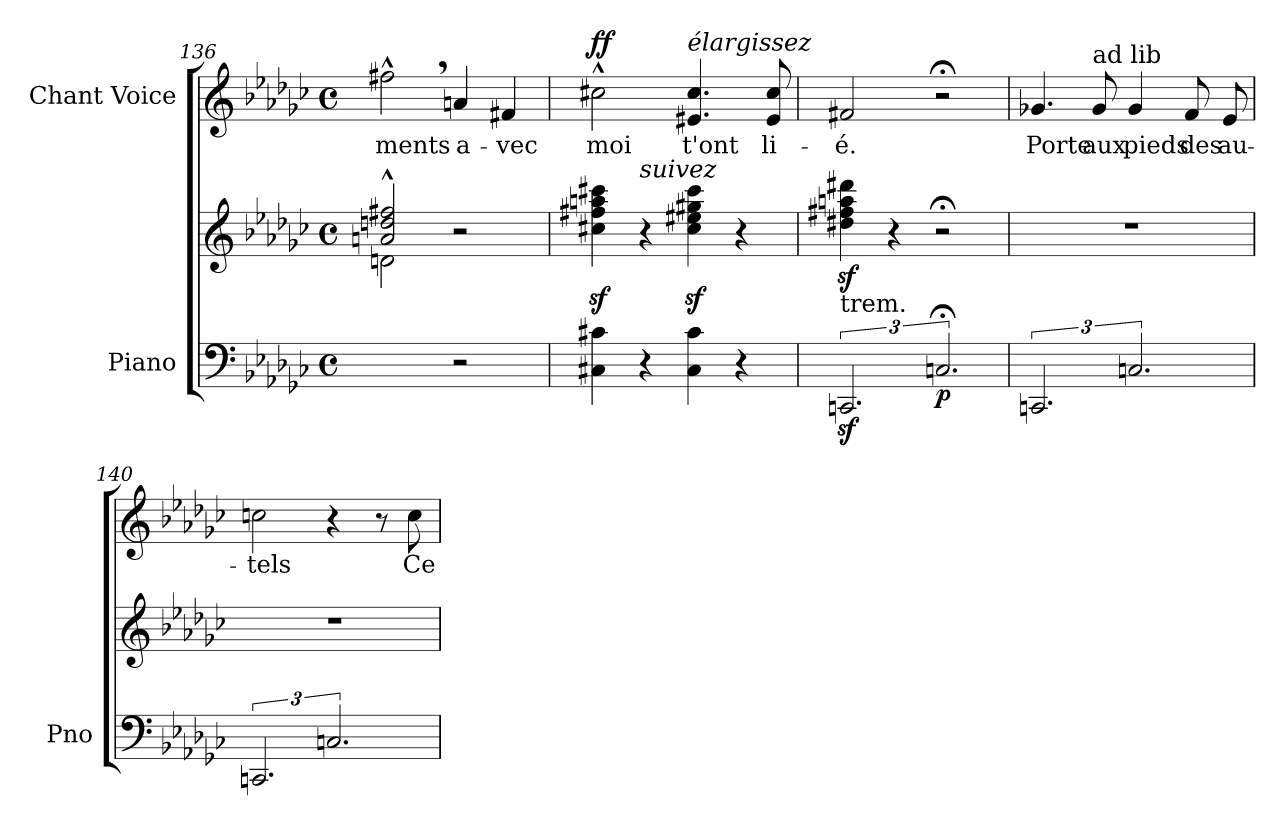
**kern	**kern	**dynam	**kern	**text	**dynam
*part2	*part2	*part2	*part1	*part1	*part1
*staff3	*staff2	*staff2/3	*staff1	*staff1	*staff1
*I"Piano	*	*	*I"Chant Voice	*	*
*I'Pno	*	*	*	*	*
*clefF4	*clefG2	*	*clefG2	*	*
*k[b-e-a-d-g-c-]	*k[b-e-a-d-g-c-]	*	*k[b-e-a-d-g-c-]	*	*
*M4/4	*M4/4	*	*M4/4	*	*
*met(c)	*met(c)	*	*met(c)	*	*
=136	=136	=136	=136	=136	=136
*	*^	*	*	*	*
2ryy	2an/^^ 2ddn/^^ 2ff#X/^^	2dn\	.	2ff#X^^,\	-ments	.
2r	2r	2ryy	.	4an/	a-	.
.	.	.	.	4f#X/	-vec	.
*	*v	*v	*	*	*	*
=137	=137	=137	=137	=137	=137
!	!	!	!	!	!LO:DY:a
4C#X\ 4c#X\	4cc#X\z< 4ff#X\z< 4aan\z< 4ccc#X\z<	.	2cc#X^^\	moi	ff
!	!LO:TX:i:t=suivez	!	!	!	!
4r	4r	.	.	.	.
!	!	!	!LO:TX:i:t=élargissez	!	!
4C#\ 4c#\	4cc#\z< 4ee#X\z< 4gg#X\z< 4ccc#\z<	.	4.e#X/ 4.cc#/	t'ont	.
4r	4r	.	.	.	.
.	.	.	8e#/ 8cc#/	li-	.
=138	=138	=138	=138	=138	=138
!LO:TX:a:t=trem.	!	!	!	!	!
3.CCnz<	4dd#X\z< 4ff#X\z< 4aan\z< 4ddd#X\z<	.	2f#X/	-é.	.
.	4r	.	.	.	.
!	!	!LO:DY:b=2	!	!	!
3.Cn;<	2r;<	p	2r;<	.	.
=139	=139	=139	=139	=139	=139
3.CCn	1r	.	4.g-X/	Porte	.
!	!	!	!LO:TX:a:t=ad lib	!	!
.	.	.	8g-/	aux	.
3.Cn	.	.	4g-/	pieds	.
.	.	.	8f/	des	.
.	.	.	8e-/	au-	.
=140	=140	=140	=140	=140	=140
3.CCn	1r	.	2ccn\	-tels	.
3.Cn	.	.	4r	.	.
.	.	.	8r	.	.
.	.	.	8cc\	Ce	.
=	=	=	=	=	=
*-	*-	*-	*-	*-	*-
